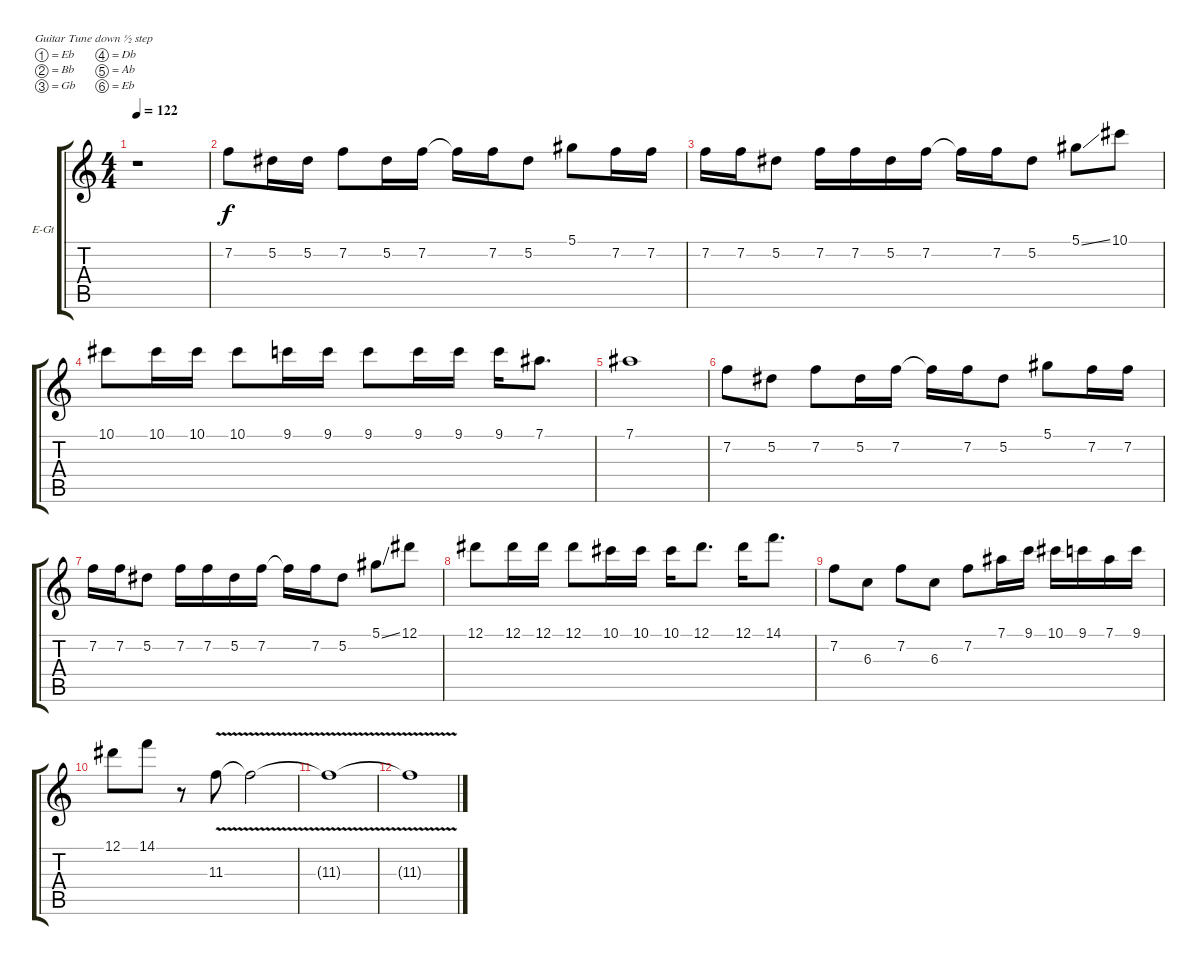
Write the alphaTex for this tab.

\bracketExtendMode groupsimilarinstruments
\firstSystemTrackNameOrientation horizontal
\otherSystemsTrackNameOrientation horizontal
\track ("Solos" "E-Gt") {instrument distortionguitar}
\staff {score tabs}
\tuning (Eb4 Bb3 Gb3 Db3 Ab2 Eb2)
\ts (4 4)
\tempo 122
\clef g2
\ks c
r.1{dy f} |
7.2.8 5.2.16 5.2.16 7.2.8 5.2.16 7.2.16 7.2{t}.16 7.2.16 5.2.8 5.1.8 7.2.16 7.2.16 |
7.2.16 7.2.16 5.2.8 7.2.16 7.2.16 5.2.16 7.2.16 7.2{t}.16 7.2.16 5.2.8 5.1{ss}.8 10.1.8 |
10.1.8 10.1.16 10.1.16 10.1.8 9.1.16 9.1.16 9.1.8 9.1.16 9.1.16 9.1.16 7.1.8{d} |
7.1.1 |
7.2.8 5.2.8 7.2.8 5.2.16 7.2.16 7.2{t}.16 7.2.16 5.2.8 5.1.8 7.2.16 7.2.16 |
7.2.16 7.2.16 5.2.8 7.2.16 7.2.16 5.2.16 7.2.16 7.2{t}.16 7.2.16 5.2.8 5.1{ss}.8 12.1.8 |
12.1.8 12.1.16 12.1.16 12.1.8 10.1.16 10.1.16 10.1.16 12.1.8{d} 12.1.16 14.1.8{d} |
7.2.8 6.3.8 7.2.8 6.3.8 7.2.8 7.1.16 9.1.16 10.1.16 9.1.16 7.1.16 9.1.16 |
12.1.8 14.1.8 r.8 11.3{v}.8 11.3{v t}.2 |
11.3{v t}.1 |
11.3{v t}.1
